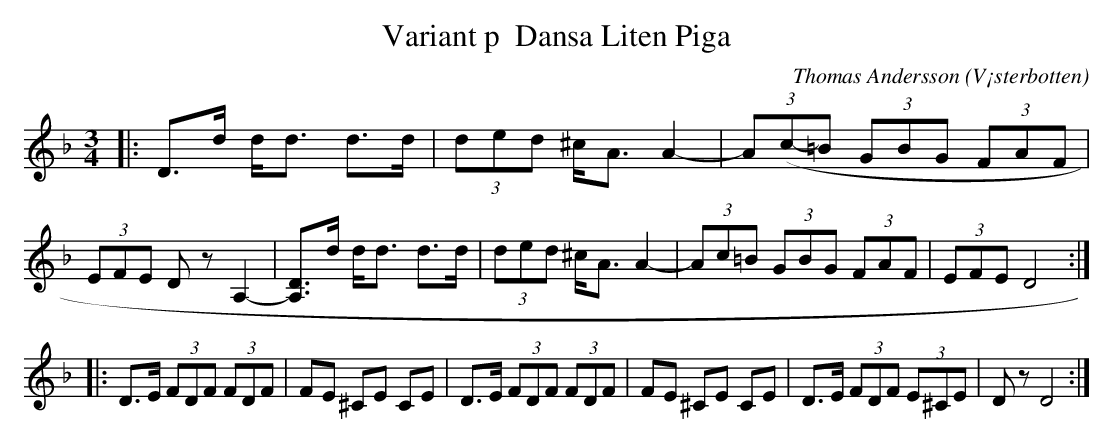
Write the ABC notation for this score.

X:1
T:Variant p  Dansa Liten Piga
O:V¡sterbotten
C:Thomas Andersson
M:3/4
L:1/8
K:Dm
|: D>d d<d d>d | (3ded ^c<A A2- | (3A(c-=B (3GB-G (3FA-F | (3EFE Dz A,2- |[DA,]>d d<d d>d | (3ded ^c<A A2- | (3Ac=B (3GBG (3FAF | (3EFE D4 :|
|:D>E (3FDF (3FDF | FE ^CE CE |D>E (3FDF (3FDF | FE ^CE CE |D>E (3FDF (3E^CE | Dz D4 :|
